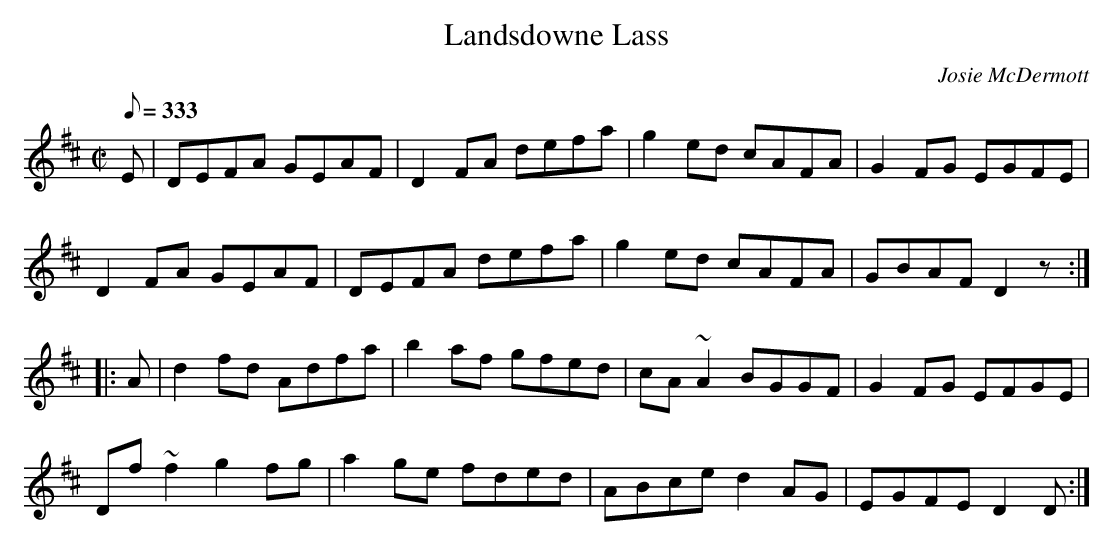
X:1
T:Landsdowne Lass
C:Josie McDermott
L:1/8
Q:333
M:C|
K:D
E|DEFA GEAF|D2 FA defa|g2 ed cAFA|G2 FG EGFE|
D2 FA GEAF|DEFA defa|g2 ed cAFA|GBAF D2 z:|
|:A|d2 fd Adfa |b2 af gfed|cA ~A2 BGGF|G2 FG EFGE|
Df ~f2 g2 fg|a2ge fded|ABce d2 AG|EGFE D2 D:|
